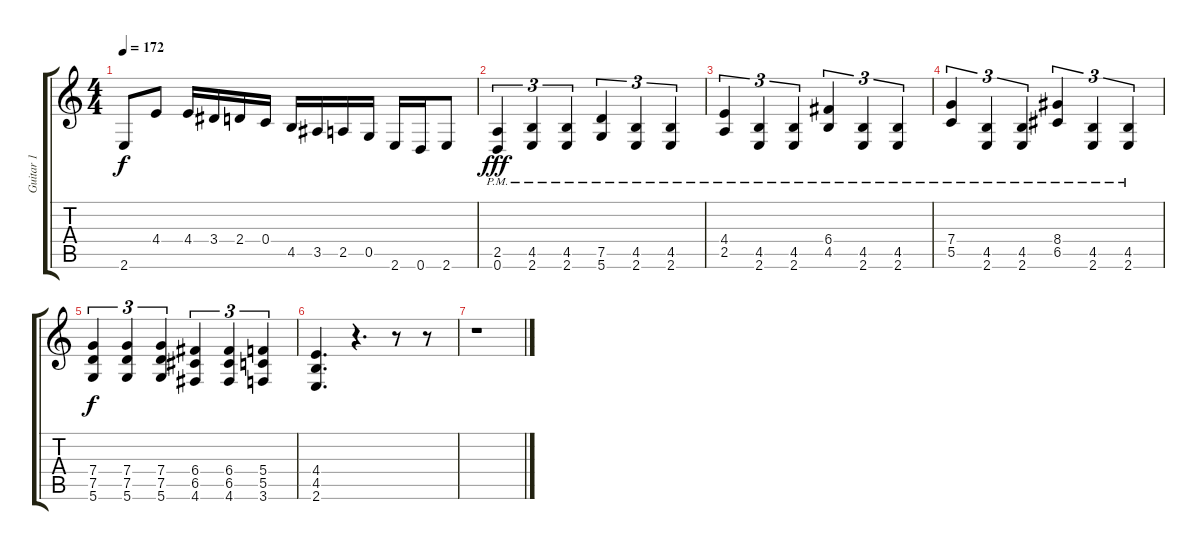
\track ("Guitar 1" "Guitar 1") {instrument overdrivenguitar}
\staff {score tabs}
\tuning (D4 A3 F3 C3 G2 D2) {hide}
\ts (4 4)
\tempo 172
\clef g2
\ks c
2.6{t}.8{dy f} 4.4.8 4.4.16 3.4.16 2.4.16 0.4.16 4.5.16 3.5.16 2.5.16 0.5.16 2.6.16 0.6.16 2.6.8 |
(2.5{pm} 0.6).4{tu (3 2) dy fff} (4.5{pm} 2.6).4{tu (3 2)} (4.5{pm} 2.6).4{tu (3 2)} (7.5{pm} 5.6).4{tu (3 2)} (4.5{pm} 2.6).4{tu (3 2)} (4.5{pm} 2.6).4{tu (3 2)} |
(4.4{pm} 2.5).4{tu (3 2)} (4.5{pm} 2.6).4{tu (3 2)} (4.5{pm} 2.6).4{tu (3 2)} (6.4{pm} 4.5).4{tu (3 2)} (4.5{pm} 2.6).4{tu (3 2)} (4.5{pm} 2.6).4{tu (3 2)} |
(7.4{pm} 5.5).4{tu (3 2)} (4.5{pm} 2.6).4{tu (3 2)} (4.5{pm} 2.6).4{tu (3 2)} (8.4{pm} 6.5).4{tu (3 2)} (4.5{pm} 2.6).4{tu (3 2)} (4.5{pm} 2.6).4{tu (3 2)} |
(7.4 7.5 5.6).4{tu (3 2) dy f} (7.4 7.5 5.6).4{tu (3 2)} (7.4 7.5 5.6).4{tu (3 2)} (6.4 6.5 4.6).4{tu (3 2)} (6.4 6.5 4.6).4{tu (3 2)} (5.4 5.5 3.6).4{tu (3 2)} |
(4.4 4.5 2.6).4{d} r.4{d} r.8 r.8 |
r.1
